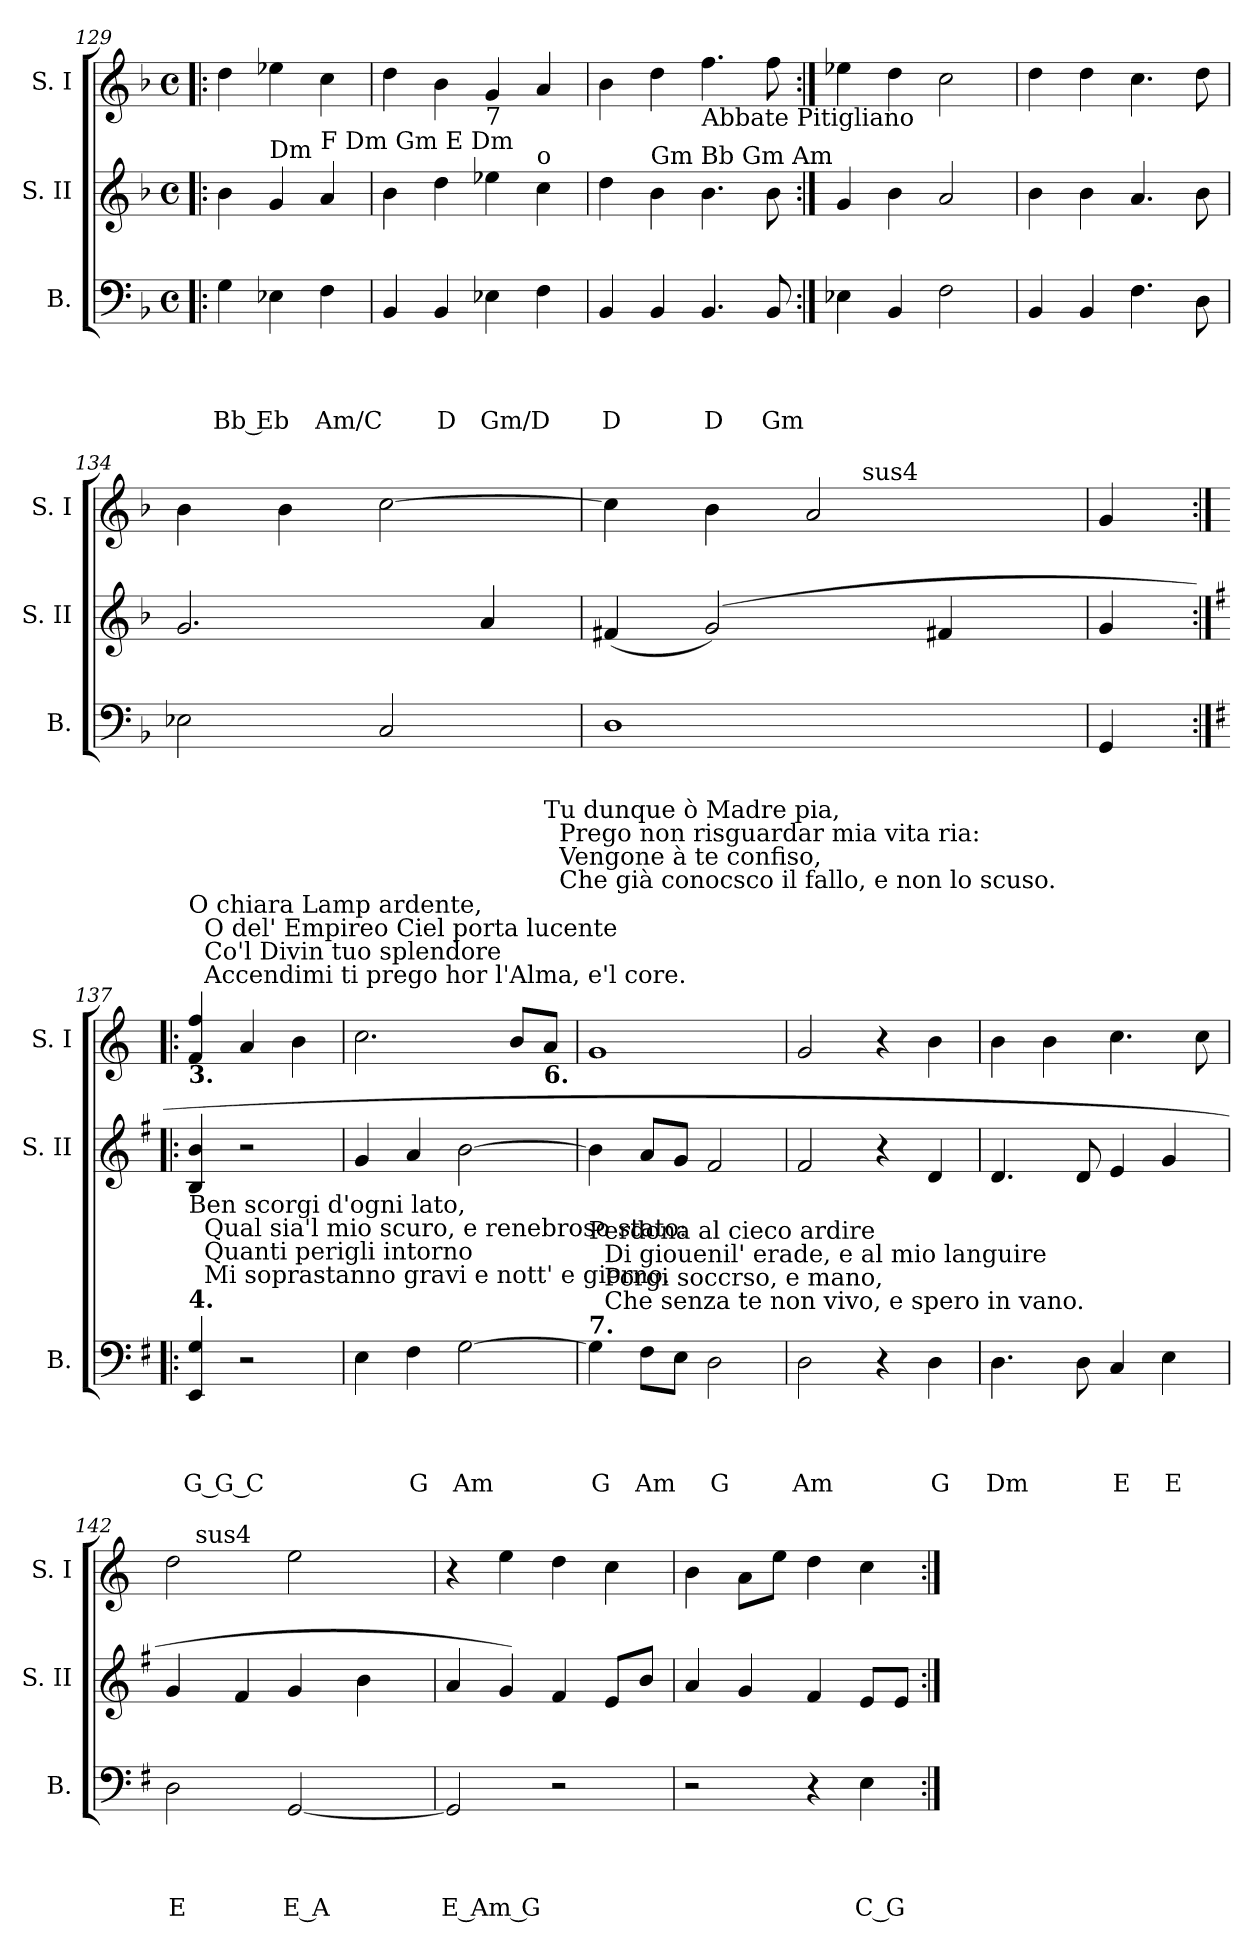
**kern	**text	**text	**text	**text	**kern	**kern
*part3	*part3	*part3	*part3	*part3	*part2	*part1
*staff3	*staff3	*staff3	*staff3	*staff3	*staff2	*staff1
*I"B.	*	*	*	*	*I"S. II	*I"S. I
*I'B.	*	*	*	*	*I'S. II	*I'S. I
*clefF4	*	*	*	*	*clefG2	*clefG2
*ITrd-3c-5	*	*	*	*	*ITrd-3c-5	*
*k[b-e-]	*	*	*	*	*k[b-e-]	*k[b-]
*B-:	*	*	*	*	*B-:	*F:
*M4/4	*	*	*	*	*M4/4	*M4/4
*met(c)	*	*	*	*	*met(c)	*met(c)
=129!|:	=129!|:	=129!|:	=129!|:	=129!|:	=129!|:	=129!|:
!	!	!	!	!LO:LY:b	!	!
4c\	.	.	.	Bb Eb	4ee-\	4dd\
!	!	!	!	!	!LO:TX:a:t=Dm	!
4A-X\	.	.	.	.	4cc/	4ee-X\
!	!	!	!	!	!LO:TX:a:t=F   Dm Gm    E    Dm	!
!	!	!	!	!LO:LY:b	!	!
4B-\	.	.	.	Am/C	4dd/	4cc\
=130	=130	=130	=130	=130	=130	=130
4E-/	.	.	.	.	4ee-\	4dd\
!	!	!	!	!LO:LY:b	!	!
4E-/	.	.	.	D	4gg\	4b-\
!	!	!	!	!	!LO:TX:a:t=7	!
!	!	!	!	!LO:LY:b	!	!
4A-X\	.	.	.	Gm/D	4aa-X\	4g/
!	!	!	!	!	!LO:TX:a:t=o	!
4B-\	.	.	.	.	4ff\	4a/
=131	=131	=131	=131	=131	=131	=131
!	!	!	!	!LO:LY:b	!	!
4E-/	.	.	.	D	4gg\	4b-\
!	!	!	!	!	!LO:TX:a:t=Gm Bb   Gm Am	!
4E-/	.	.	.	.	4ee-\	4dd\
!	!	!	!	!	!	!LO:TX:b:t=Abbate Pitigliano
!	!	!	!	!LO:LY:b	!	!
4.E-/	.	.	.	D	4.ee-\	4.ff\
!	!	!	!	!LO:LY:b	!	!
8E-/	.	.	.	Gm	8ee-\	8ff\
!!LO:LB:g=z
=132:|!	=132:|!	=132:|!	=132:|!	=132:|!	=132:|!	=132:|!
4A-X\	.	.	.	.	4cc/	4ee-X\
4E-/	.	.	.	.	4ee-\	4dd\
2B-\	.	.	.	.	2dd/	2cc\
=133	=133	=133	=133	=133	=133	=133
4E-/	.	.	.	.	4ee-\	4dd\
4E-/	.	.	.	.	4ee-\	4dd\
4.B-\	.	.	.	.	4.dd/	4.cc\
8G\	.	.	.	.	8ee-\	8dd\
=134	=134	=134	=134	=134	=134	=134
2A-X\	.	.	.	.	2.cc/	4b-\
.	.	.	.	.	.	4b-\
2F/	.	.	.	.	.	[>2cc\
.	.	.	.	.	4dd/	.
=135	=135	=135	=135	=135	=135	=135
*	*	*	*	*	*	*^
1G	.	.	.	.	(<4bn/	4cc\]	2ryy
.	.	.	.	.	(<2cc/)	4b-\	.
.	.	.	.	.	.	2a/	16.ryy
!	!	!	!	!	!	!	!LO:TX:a:t=sus4
.	.	.	.	.	.	.	4ryy
.	.	.	.	.	4bn/	.	.
.	.	.	.	.	.	.	8ryy
.	.	.	.	.	.	.	32ryy
*	*	*	*	*	*	*v	*v
=136	=136	=136	=136	=136	=136	=136
4C/	.	.	.	.	4cc/	4g/
!!LO:PB:g=z
=137:|!|:	=137:|!|:	=137:|!|:	=137:|!|:	=137:|!|:	=137:|!|:	=137:|!|:
*k[]	*	*	*	*	*k[]	*k[]
*C:	*	*	*	*	*C:	*C:
!	!	!	!	!	!	!LO:TX:b:B:t=3.
!	!	!	!	!	!	!LO:TX:t=O chiara Lamp ardente,\n   O del' Empireo Ciel porta lucente\n   Co'l Divin tuo splendore\n   Accendimi ti prego hor l'Alma, e'l core.
!LO:TX:a:B:t=4.	!	!	!	!	!	!
!LO:TX:t=Ben scorgi d'ogni lato,\n   Qual sia'l mio scuro, e renebroso stato&colon;\n   Quanti perigli intorno\n   Mi soprastanno gravi e nott' e giorno.	!	!	!	!	!	!
!	!	!	!	!LO:LY:b:rj	!	!
4AA/ 4c/	.	.	.	G G C	4e/ 4ee/	4f/ 4ff/
2r	.	.	.	.	2r	4a/
.	.	.	.	.	.	4b\
=138	=138	=138	=138	=138	=138	=138
4A\	.	.	.	.	4cc/	2.cc\
!	!	!	!	!LO:LY:b	!	!
4B\	.	.	.	G	4dd/	.
!	!	!	!	!LO:LY:b	!	!
[>2c\	.	.	.	Am	[>2ee\	.
.	.	.	.	.	.	8b/L
!	!	!	!	!	!	!LO:TX:b:B:t=6.
!	!	!	!	!	!	!LO:TX:t=Tu dunque ò Madre pia,\n   Prego non risguardar mia vita ria&colon;\n   Vengone à te confiso,\n   Che già conocsco il fallo, e non lo scuso.
.	.	.	.	.	.	8a/J
=139	=139	=139	=139	=139	=139	=139
!LO:TX:a:B:t=7.	!	!	!	!	!	!
!LO:TX:t=Perdona al cieco ardire\n   Di giouenil' erade, e al mio languire\n   Porgi soccrso, e mano,\n   Che senza te non vivo, e spero in vano.	!	!	!	!	!	!
!	!	!	!	!LO:LY:b	!	!
4c\]	.	.	.	G	4ee\]	1g
!	!	!	!	!LO:LY:b	!	!
8B\L	.	.	.	Am	8dd/L	.
8A\J	.	.	.	.	8cc/J	.
!	!	!	!	!LO:LY:b	!	!
2G\	.	.	.	G	2b/	.
=140	=140	=140	=140	=140	=140	=140
!	!	!	!	!LO:LY:b	!	!
2G\	.	.	.	Am	2b/	2g/
4r	.	.	.	.	4r	4r
!	!	!	!	!LO:LY:b	!	!
4G\	.	.	.	G	4g/	4b\
=141	=141	=141	=141	=141	=141	=141
!	!	!	!	!LO:LY:b	!	!
4.G\	.	.	.	Dm	4.g/	4b\
.	.	.	.	.	.	4b\
8G\	.	.	.	.	8g/	.
!	!	!	!	!LO:LY:b:rj	!	!
4F/	.	.	.	E	4a/	4.cc\
!	!	!	!	!LO:LY:b	!	!
4A\	.	.	.	E	4cc/	.
.	.	.	.	.	.	8cc\
!!LO:LB:g=z
=142	=142	=142	=142	=142	=142	=142
!	!	!	!	!LO:LY:b	!	!
*	*	*	*	*	*	*^
2G\	.	.	.	E	4cc/	2dd\	16.ryy
!	!	!	!	!	!	!	!LO:TX:a:t=sus4
.	.	.	.	.	.	.	2ryy
.	.	.	.	.	4b/	.	.
!	!	!	!	!LO:LY:b	!	!	!
[<2C/	.	.	.	E A	4cc/	2ee\	.
.	.	.	.	.	.	.	4ryy
.	.	.	.	.	4ee\	.	.
.	.	.	.	.	.	.	8ryy
.	.	.	.	.	.	.	32ryy
=143	=143	=143	=143	=143	=143	=143	=143
!	!	!	!	!LO:LY:b	!	!	!
*	*	*	*	*	*	*v	*v
2C/]	.	.	.	E Am G	4dd/	4r
.	.	.	.	.	4cc/)	4ee\
2r	.	.	.	.	4b/	4dd\
.	.	.	.	.	8a/L	4cc\
.	.	.	.	.	8ee/J	.
=144	=144	=144	=144	=144	=144	=144
2r	.	.	.	.	4dd/	4b\
.	.	.	.	.	4cc/	8a\L
.	.	.	.	.	.	8ee\J
4r	.	.	.	.	4b/	4dd\
!	!	!	!	!LO:LY:b:rj	!	!
4A\	.	.	.	C G	8a/L	4cc\
.	.	.	.	.	8a/J	.
=:|!	=:|!	=:|!	=:|!	=:|!	=:|!	=:|!
*-	*-	*-	*-	*-	*-	*-
